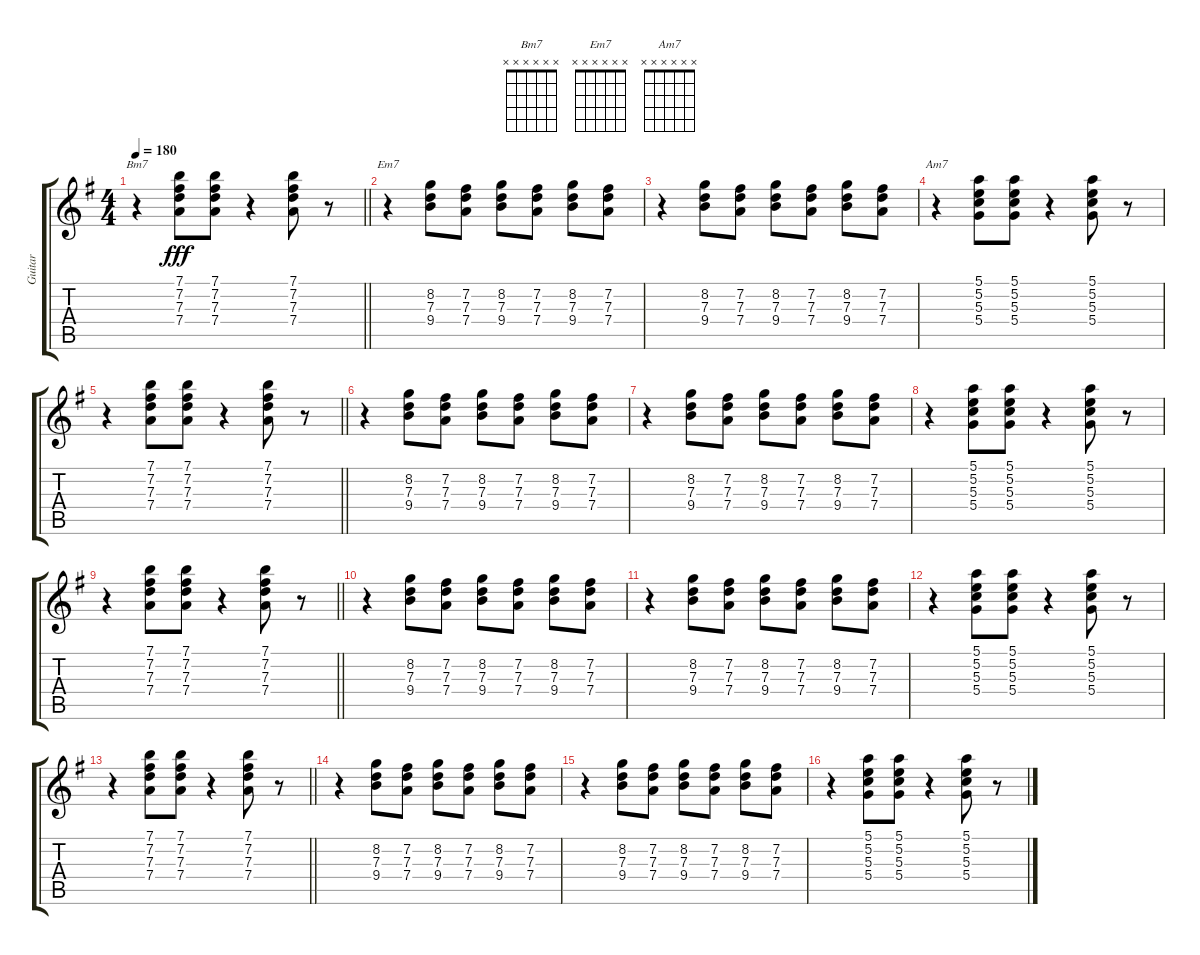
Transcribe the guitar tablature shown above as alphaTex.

\track ("Guitar" "Guitar") {instrument electricguitarclean}
\staff {score tabs}
\tuning (E4 B3 G3 D3 A2 E2) {hide}
\chord ("Bm7" x x x x x x)
\chord ("Em7" x x x x x x)
\chord ("Am7" x x x x x x)
\ts (4 4)
\tempo 180
\clef g2
\barLineRight lightlight
\ks eminor
r.4{ch "Bm7" dy fff} (7.1 7.2 7.3 7.4).8 (7.1 7.2 7.3 7.4).8 r.4 (7.1 7.2 7.3 7.4).8 r.8 |
r.4{ch "Em7"} (8.2 7.3 9.4).8 (7.2 7.3 7.4).8 (8.2 7.3 9.4).8 (7.2 7.3 7.4).8 (8.2 7.3 9.4).8 (7.2 7.3 7.4).8 |
r.4 (8.2 7.3 9.4).8 (7.2 7.3 7.4).8 (8.2 7.3 9.4).8 (7.2 7.3 7.4).8 (8.2 7.3 9.4).8 (7.2 7.3 7.4).8 |
r.4{ch "Am7"} (5.1 5.2 5.3 5.4).8 (5.1 5.2 5.3 5.4).8 r.4 (5.1 5.2 5.3 5.4).8 r.8 |
\barLineRight lightlight
r.4 (7.1 7.2 7.3 7.4).8 (7.1 7.2 7.3 7.4).8 r.4 (7.1 7.2 7.3 7.4).8 r.8 |
r.4 (8.2 7.3 9.4).8 (7.2 7.3 7.4).8 (8.2 7.3 9.4).8 (7.2 7.3 7.4).8 (8.2 7.3 9.4).8 (7.2 7.3 7.4).8 |
r.4 (8.2 7.3 9.4).8 (7.2 7.3 7.4).8 (8.2 7.3 9.4).8 (7.2 7.3 7.4).8 (8.2 7.3 9.4).8 (7.2 7.3 7.4).8 |
r.4 (5.1 5.2 5.3 5.4).8 (5.1 5.2 5.3 5.4).8 r.4 (5.1 5.2 5.3 5.4).8 r.8 |
\barLineRight lightlight
r.4 (7.1 7.2 7.3 7.4).8 (7.1 7.2 7.3 7.4).8 r.4 (7.1 7.2 7.3 7.4).8 r.8 |
r.4 (8.2 7.3 9.4).8 (7.2 7.3 7.4).8 (8.2 7.3 9.4).8 (7.2 7.3 7.4).8 (8.2 7.3 9.4).8 (7.2 7.3 7.4).8 |
r.4 (8.2 7.3 9.4).8 (7.2 7.3 7.4).8 (8.2 7.3 9.4).8 (7.2 7.3 7.4).8 (8.2 7.3 9.4).8 (7.2 7.3 7.4).8 |
r.4 (5.1 5.2 5.3 5.4).8 (5.1 5.2 5.3 5.4).8 r.4 (5.1 5.2 5.3 5.4).8 r.8 |
\barLineRight lightlight
r.4 (7.1 7.2 7.3 7.4).8 (7.1 7.2 7.3 7.4).8 r.4 (7.1 7.2 7.3 7.4).8 r.8 |
r.4 (8.2 7.3 9.4).8 (7.2 7.3 7.4).8 (8.2 7.3 9.4).8 (7.2 7.3 7.4).8 (8.2 7.3 9.4).8 (7.2 7.3 7.4).8 |
r.4 (8.2 7.3 9.4).8 (7.2 7.3 7.4).8 (8.2 7.3 9.4).8 (7.2 7.3 7.4).8 (8.2 7.3 9.4).8 (7.2 7.3 7.4).8 |
r.4 (5.1 5.2 5.3 5.4).8 (5.1 5.2 5.3 5.4).8 r.4 (5.1 5.2 5.3 5.4).8 r.8
